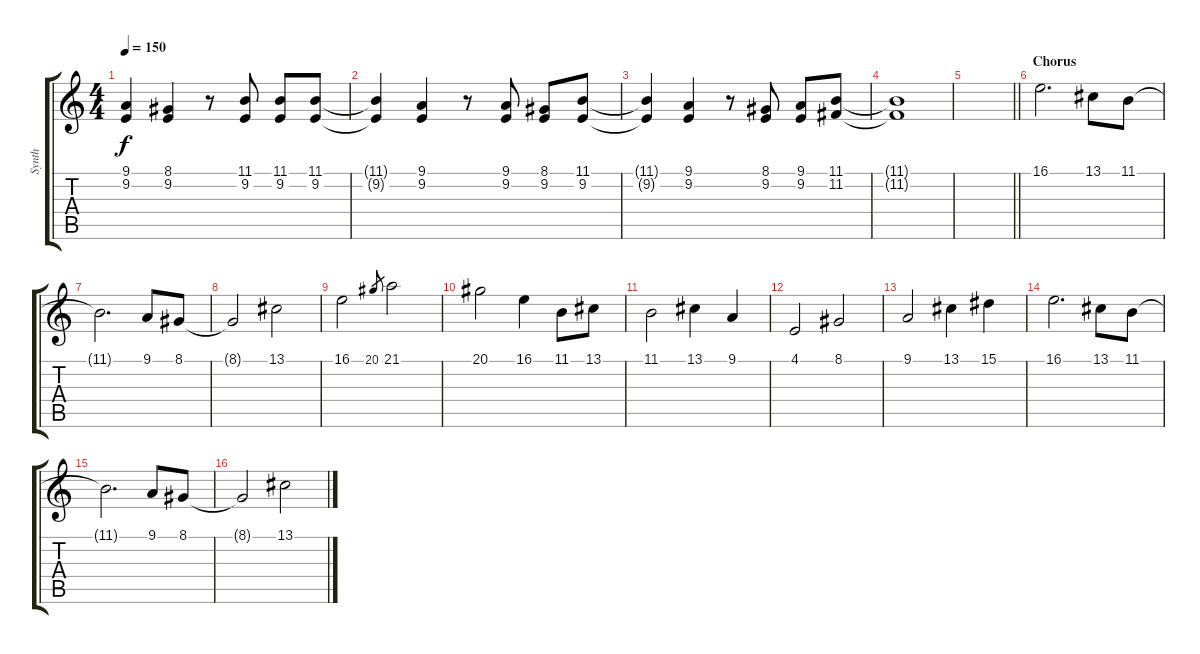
\track ("Synth" "Synth") {instrument accordion}
\staff {score tabs}
\tuning (C4 G3 Eb3 Bb2 F2 C2) {hide}
\ts (4 4)
\tempo 150
\clef g2
\ks c
(9.1{t} 9.2{t}).4{dy f} (8.1 9.2).4 r.8 (11.1 9.2).8 (11.1 9.2).8 (11.1 9.2).8 |
(11.1{t} 9.2{t}).4 (9.1 9.2).4 r.8 (9.1 9.2).8 (8.1 9.2).8 (11.1 9.2).8 |
(11.1{t} 9.2{t}).4 (9.1 9.2).4 r.8 (8.1 9.2).8 (9.1 9.2).8 (11.1 11.2).8 |
(11.1{t} 11.2{t}).1 |
\barLineRight lightlight
|
\section ("" "Chorus")
16.1.2{d} 13.1.8 11.1.8 |
11.1{t}.2{d} 9.1.8 8.1.8 |
8.1{t}.2 13.1.2 |
16.1.2 20.1.8{gr} 21.1.2 |
20.1.2 16.1.4 11.1.8 13.1.8 |
11.1.2 13.1.4 9.1.4 |
4.1.2 8.1.2 |
9.1.2 13.1.4 15.1.4 |
16.1.2{d} 13.1.8 11.1.8 |
11.1{t}.2{d} 9.1.8 8.1.8 |
8.1{t}.2 13.1.2
